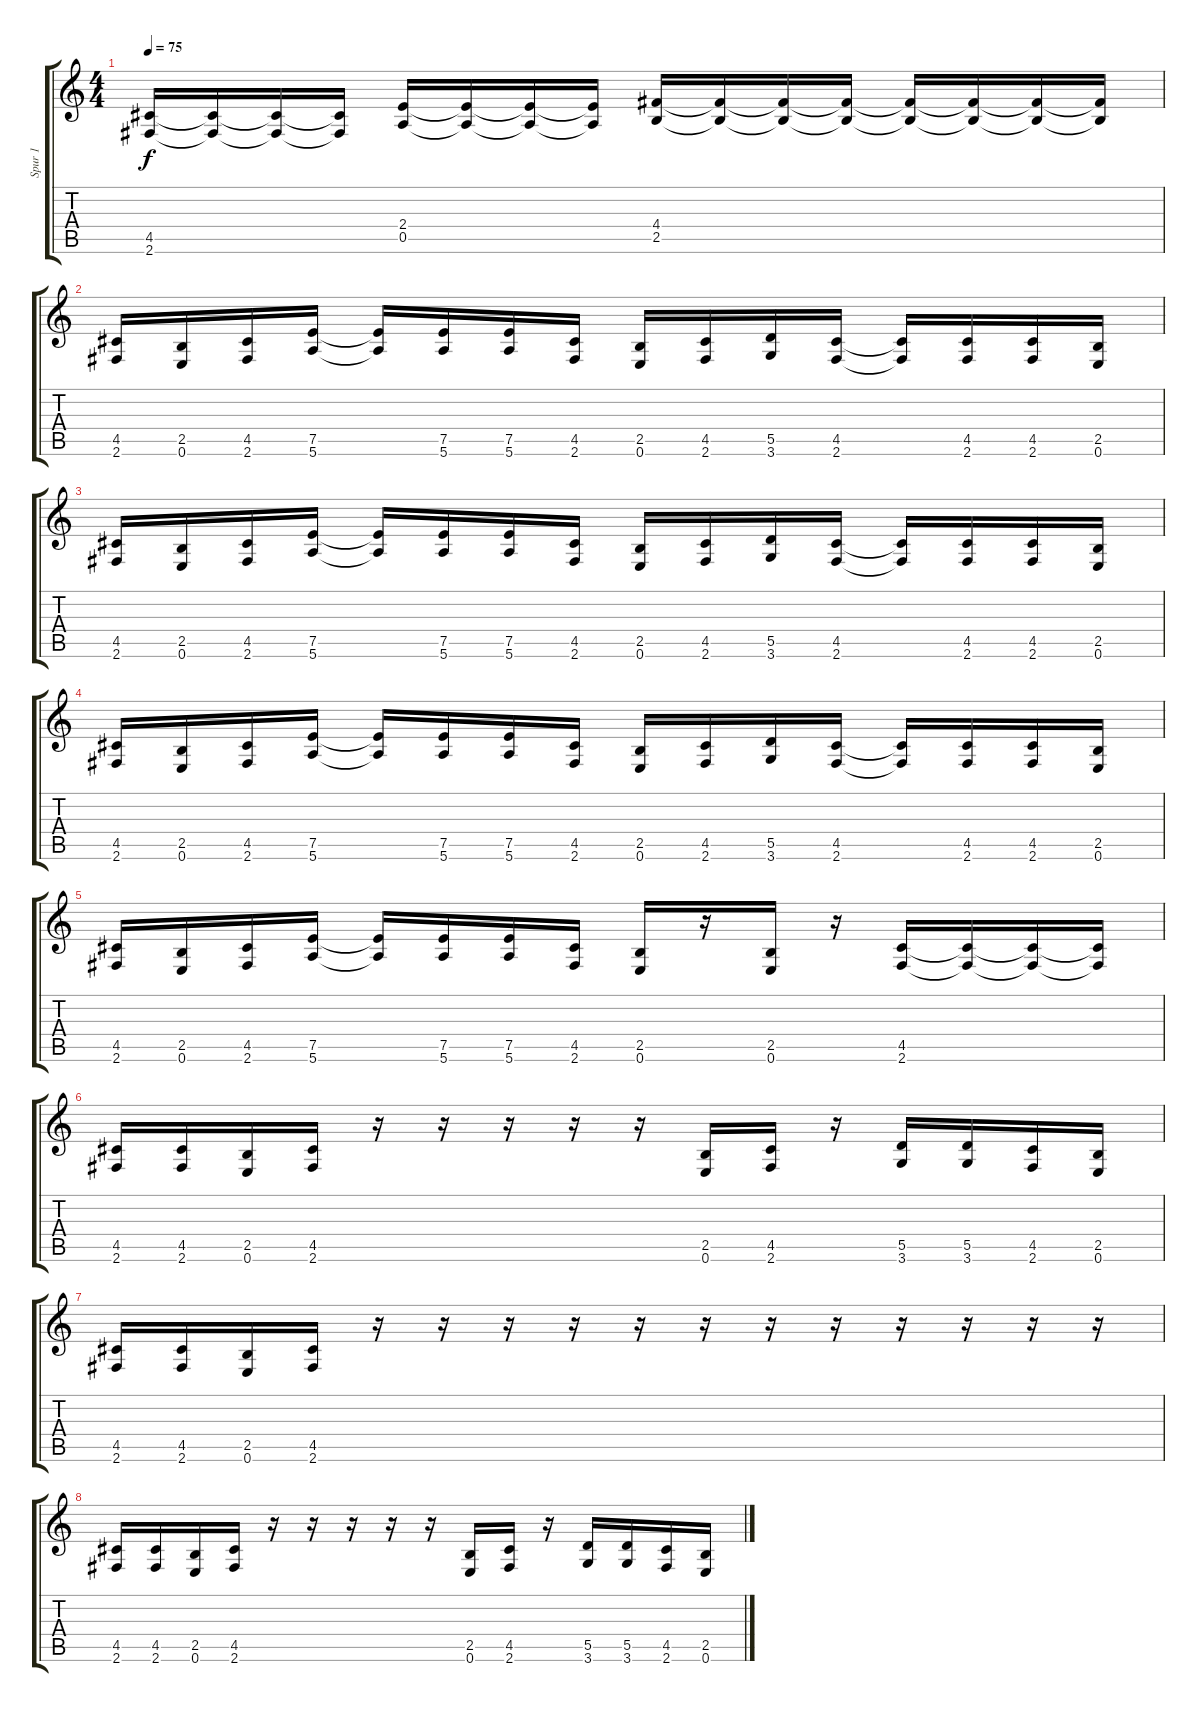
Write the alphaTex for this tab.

\track ("Spur 1" "Spur 1") {instrument distortionguitar}
\staff {score tabs}
\tuning (E4 B3 G3 D3 A2 E2) {hide}
\ts (4 4)
\tempo 75
\clef g2
\ks c
(4.5 2.6).16{dy f} (4.5{t} 2.6{t}).16 (4.5{t} 2.6{t}).16 (4.5{t} 2.6{t}).16 (2.4 0.5).16 (2.4{t} 0.5{t}).16 (2.4{t} 0.5{t}).16 (2.4{t} 0.5{t}).16 (4.4 2.5).16 (4.4{t} 2.5{t}).16 (4.4{t} 2.5{t}).16 (4.4{t} 2.5{t}).16 (4.4{t} 2.5{t}).16 (4.4{t} 2.5{t}).16 (4.4{t} 2.5{t}).16 (4.4{t} 2.5{t}).16 |
(4.5 2.6).16 (2.5 0.6).16 (4.5 2.6).16 (7.5 5.6).16 (7.5{t} 5.6{t}).16 (7.5 5.6).16 (7.5 5.6).16 (4.5 2.6).16 (2.5 0.6).16 (4.5 2.6).16 (5.5 3.6).16 (4.5 2.6).16 (4.5{t} 2.6{t}).16 (4.5 2.6).16 (4.5 2.6).16 (2.5 0.6).16 |
(4.5 2.6).16 (2.5 0.6).16 (4.5 2.6).16 (7.5 5.6).16 (7.5{t} 5.6{t}).16 (7.5 5.6).16 (7.5 5.6).16 (4.5 2.6).16 (2.5 0.6).16 (4.5 2.6).16 (5.5 3.6).16 (4.5 2.6).16 (4.5{t} 2.6{t}).16 (4.5 2.6).16 (4.5 2.6).16 (2.5 0.6).16 |
(4.5 2.6).16 (2.5 0.6).16 (4.5 2.6).16 (7.5 5.6).16 (7.5{t} 5.6{t}).16 (7.5 5.6).16 (7.5 5.6).16 (4.5 2.6).16 (2.5 0.6).16 (4.5 2.6).16 (5.5 3.6).16 (4.5 2.6).16 (4.5{t} 2.6{t}).16 (4.5 2.6).16 (4.5 2.6).16 (2.5 0.6).16 |
(4.5 2.6).16 (2.5 0.6).16 (4.5 2.6).16 (7.5 5.6).16 (7.5{t} 5.6{t}).16 (7.5 5.6).16 (7.5 5.6).16 (4.5 2.6).16 (2.5 0.6).16 r.16 (2.5 0.6).16 r.16 (4.5 2.6).16 (4.5{t} 2.6{t}).16 (4.5{t} 2.6{t}).16 (4.5{t} 2.6{t}).16 |
(4.5 2.6).16 (4.5 2.6).16 (2.5 0.6).16 (4.5 2.6).16 r.16 r.16 r.16 r.16 r.16 (2.5 0.6).16 (4.5 2.6).16 r.16 (5.5 3.6).16 (5.5 3.6).16 (4.5 2.6).16 (2.5 0.6).16 |
(4.5 2.6).16 (4.5 2.6).16 (2.5 0.6).16 (4.5 2.6).16 r.16 r.16 r.16 r.16 r.16 r.16 r.16 r.16 r.16 r.16 r.16 r.16 |
(4.5 2.6).16 (4.5 2.6).16 (2.5 0.6).16 (4.5 2.6).16 r.16 r.16 r.16 r.16 r.16 (2.5 0.6).16 (4.5 2.6).16 r.16 (5.5 3.6).16 (5.5 3.6).16 (4.5 2.6).16 (2.5 0.6).16
